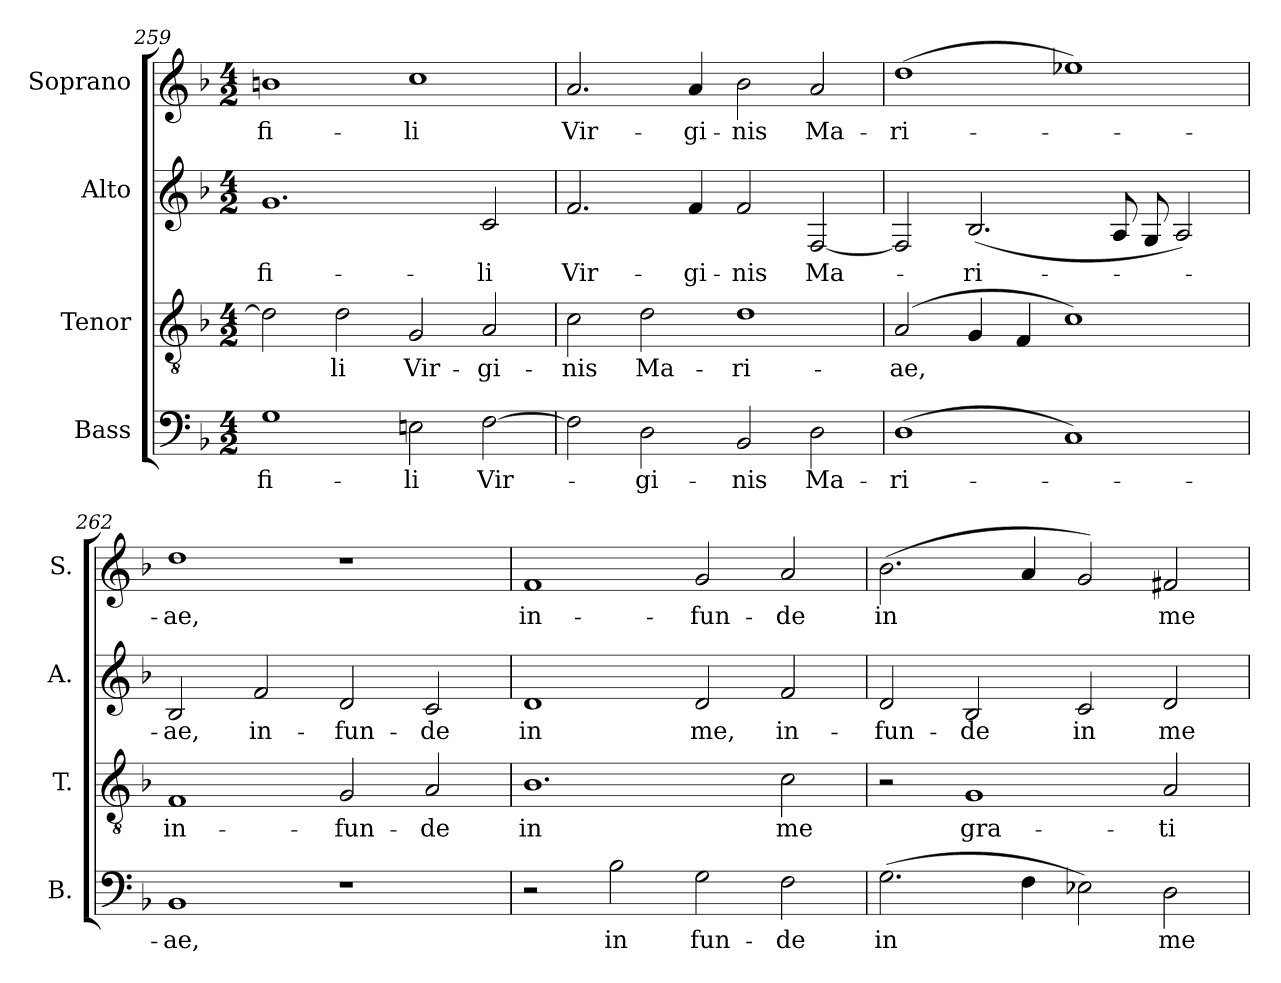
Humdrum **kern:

**kern	**text	**kern	**text	**kern	**text	**kern	**text
*part4	*part4	*part3	*part3	*part2	*part2	*part1	*part1
*staff4	*staff4	*staff3	*staff3	*staff2	*staff2	*staff1	*staff1
*I"Bass	*	*I"Tenor	*	*I"Alto	*	*I"Soprano	*
*I'B.	*	*I'T.	*	*I'A.	*	*I'S.	*
*clefF4	*	*clefGv2	*	*clefG2	*	*clefG2	*
*	*	*ITrd7c12	*	*	*	*	*
*k[b-]	*	*k[b-]	*	*k[b-]	*	*k[b-]	*
*F:	*	*F:	*	*F:	*	*F:	*
*M4/2	*	*M4/2	*	*M4/2	*	*M4/2	*
=259	=259	=259	=259	=259	=259	=259	=259
!	!LO:LY:b:color=#000000	!	!	!	!	!	!
!	!	!	!	!	!LO:LY:b:color=#000000	!	!
!	!	!	!	!	!	!	!LO:LY:b:color=#000000
1Gi	fi-	2Di\]	.	1.gi	fi-	1bni	fi-
!	!	!	!LO:LY:b:color=#000000	!	!	!	!
.	.	2Di\	-li	.	.	.	.
!	!LO:LY:b:color=#000000	!	!	!	!	!	!
!	!	!	!LO:LY:b:color=#000000	!	!	!	!
!	!	!	!	!	!	!	!LO:LY:b:color=#000000
2Eni\	-li	2GGi/	Vir-	.	.	1cci	-li
!	!LO:LY:b:color=#000000	!	!	!	!	!	!
!	!	!	!LO:LY:b:color=#000000	!	!	!	!
!	!	!	!	!	!LO:LY:b:color=#000000	!	!
[2Fi\	Vir-	2AAi/	-gi-	2ci/	-li	.	.
=260	=260	=260	=260	=260	=260	=260	=260
!	!	!	!LO:LY:b:color=#000000	!	!	!	!
!	!	!	!	!	!LO:LY:b:color=#000000	!	!
!	!	!	!	!	!	!	!LO:LY:b:color=#000000
2Fi\]	.	2Ci\	-nis	2.fi/	Vir-	2.ai/	Vir-
!	!LO:LY:b:color=#000000	!	!	!	!	!	!
!	!	!	!LO:LY:b:color=#000000	!	!	!	!
2Di\	-gi-	2Di\	Ma-	.	.	.	.
!	!	!	!	!	!LO:LY:b:color=#000000	!	!
!	!	!	!	!	!	!	!LO:LY:b:color=#000000
.	.	.	.	4fi/	-gi-	4ai/	-gi-
!	!LO:LY:b:color=#000000	!	!	!	!	!	!
!	!	!	!LO:LY:b:color=#000000	!	!	!	!
!	!	!	!	!	!LO:LY:b:color=#000000	!	!
!	!	!	!	!	!	!	!LO:LY:b:color=#000000
2BB-i/	-nis	1Di	-ri-	2fi/	-nis	2b-i\	-nis
!	!LO:LY:b:color=#000000	!	!	!	!	!	!
!	!	!	!	!	!LO:LY:b:color=#000000	!	!
!	!	!	!	!	!	!	!LO:LY:b:color=#000000
2Di\	Ma-	.	.	[2Fi/	Ma-	2ai/	Ma-
!!LO:LB:g=z
=261	=261	=261	=261	=261	=261	=261	=261
!	!LO:LY:b:color=#000000	!	!	!	!	!	!
!	!	!	!LO:LY:b:color=#000000	!	!	!	!
!	!	!	!	!	!	!	!LO:LY:b:color=#000000
(1Di	-ri-	(2AAi/	-ae,	2Fi/]	.	(1ddi	-ri-
!	!	!	!	!	!LO:LY:b:color=#000000	!	!
.	.	4GGi/	.	(2.B-i/	-ri-	.	.
.	.	4FFi/	.	.	.	.	.
1Ci)	.	1Ci)	.	.	.	1ee-Xi)	.
.	.	.	.	8Ai/	.	.	.
.	.	.	.	8Gi/	.	.	.
.	.	.	.	2Ai/)	.	.	.
=262	=262	=262	=262	=262	=262	=262	=262
!	!LO:LY:b:color=#000000	!	!	!	!	!	!
!	!	!	!LO:LY:b:color=#000000	!	!	!	!
!	!	!	!	!	!LO:LY:b:color=#000000	!	!
!	!	!	!	!	!	!	!LO:LY:b:color=#000000
1BB-i	-ae,	1FFi	in-	2B-i/	-ae,	1ddi	-ae,
!	!	!	!	!	!LO:LY:b:color=#000000	!	!
.	.	.	.	2fi/	in-	.	.
!	!	!	!LO:LY:b:color=#000000	!	!	!	!
!	!	!	!	!	!LO:LY:b:color=#000000	!	!
1r	.	2GGi/	-fun-	2di/	-fun-	1r	.
!	!	!	!LO:LY:b:color=#000000	!	!	!	!
!	!	!	!	!	!LO:LY:b:color=#000000	!	!
.	.	2AAi/	-de	2ci/	-de	.	.
=263	=263	=263	=263	=263	=263	=263	=263
!	!	!	!LO:LY:b:color=#000000	!	!	!	!
!	!	!	!	!	!LO:LY:b:color=#000000	!	!
!	!	!	!	!	!	!	!LO:LY:b:color=#000000
2r	.	1.BB-i	in	1di	in	1fi	in-
!	!LO:LY:b:color=#000000	!	!	!	!	!	!
2B-i\	in	.	.	.	.	.	.
!	!LO:LY:b:color=#000000	!	!	!	!	!	!
!	!	!	!	!	!LO:LY:b:color=#000000	!	!
!	!	!	!	!	!	!	!LO:LY:b:color=#000000
2Gi\	fun-	.	.	2di/	me,	2gi/	-fun-
!	!LO:LY:b:color=#000000	!	!	!	!	!	!
!	!	!	!LO:LY:b:color=#000000	!	!	!	!
!	!	!	!	!	!LO:LY:b:color=#000000	!	!
!	!	!	!	!	!	!	!LO:LY:b:color=#000000
2Fi\	-de	2Ci\	me	2fi/	in-	2ai/	-de
=264	=264	=264	=264	=264	=264	=264	=264
!	!LO:LY:b:color=#000000	!	!	!	!	!	!
!	!	!	!	!	!LO:LY:b:color=#000000	!	!
!	!	!	!	!	!	!	!LO:LY:b:color=#000000
(2.Gi\	in	2r	.	2di/	-fun-	(2.b-i\	in
!	!	!	!LO:LY:b:color=#000000	!	!	!	!
!	!	!	!	!	!LO:LY:b:color=#000000	!	!
.	.	1GGi	gra-	2B-i/	-de	.	.
4Fi\	.	.	.	.	.	4ai/	.
!	!	!	!	!	!LO:LY:b:color=#000000	!	!
2E-Xi\)	.	.	.	2ci/	in	2gi/)	.
!	!LO:LY:b:color=#000000	!	!	!	!	!	!
!	!	!	!LO:LY:b:color=#000000	!	!	!	!
!	!	!	!	!	!LO:LY:b:color=#000000	!	!
!	!	!	!	!	!	!	!LO:LY:b:color=#000000
2Di\	me	2AAi/	-ti-	2di/	me	2f#Xi/	me
=	=	=	=	=	=	=	=
*-	*-	*-	*-	*-	*-	*-	*-
